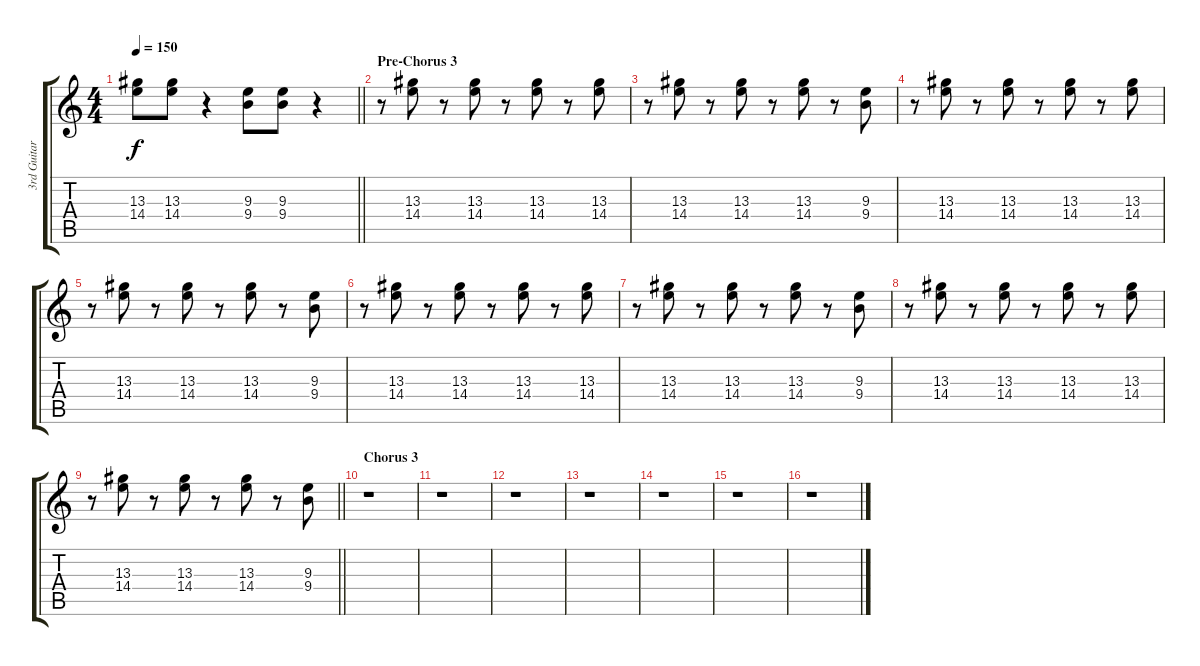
\track ("3rd Guitar" "3rd Guitar") {instrument overdrivenguitar}
\staff {score tabs}
\tuning (E4 B3 G3 D3 A2 E2) {hide}
\ts (4 4)
\tempo 150
\clef g2
\barLineRight lightlight
\ks c
(13.3 14.4).8{dy f} (13.3 14.4).8 r.4 (9.3 9.4).8 (9.3 9.4).8 r.4 |
\section ("" "Pre-Chorus 3")
r.8 (13.3 14.4).8 r.8 (13.3 14.4).8 r.8 (13.3 14.4).8 r.8 (13.3 14.4).8 |
r.8 (13.3 14.4).8 r.8 (13.3 14.4).8 r.8 (13.3 14.4).8 r.8 (9.3 9.4).8 |
r.8 (13.3 14.4).8 r.8 (13.3 14.4).8 r.8 (13.3 14.4).8 r.8 (13.3 14.4).8 |
r.8 (13.3 14.4).8 r.8 (13.3 14.4).8 r.8 (13.3 14.4).8 r.8 (9.3 9.4).8 |
r.8 (13.3 14.4).8 r.8 (13.3 14.4).8 r.8 (13.3 14.4).8 r.8 (13.3 14.4).8 |
r.8 (13.3 14.4).8 r.8 (13.3 14.4).8 r.8 (13.3 14.4).8 r.8 (9.3 9.4).8 |
r.8 (13.3 14.4).8 r.8 (13.3 14.4).8 r.8 (13.3 14.4).8 r.8 (13.3 14.4).8 |
\barLineRight lightlight
r.8 (13.3 14.4).8 r.8 (13.3 14.4).8 r.8 (13.3 14.4).8 r.8 (9.3 9.4).8 |
\section ("" "Chorus 3")
r.1 |
r.1 |
r.1 |
r.1 |
r.1 |
r.1 |
r.1
